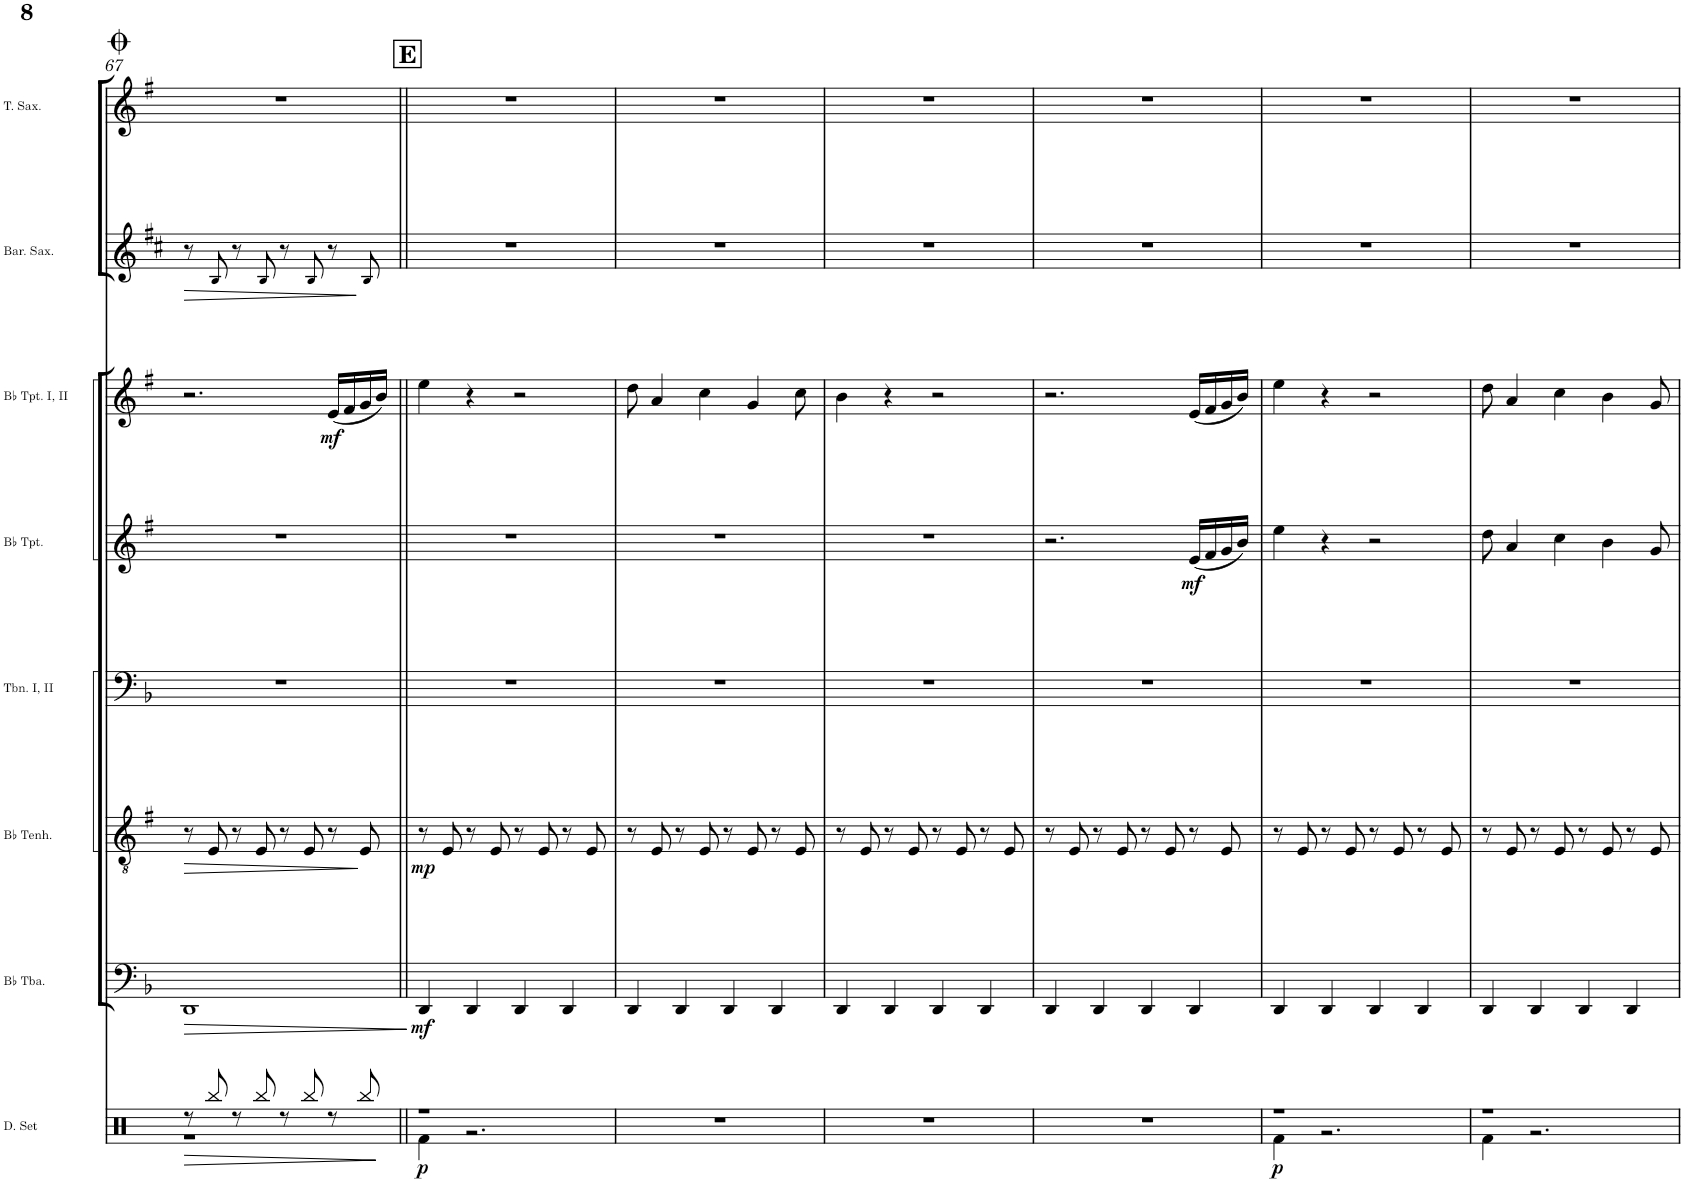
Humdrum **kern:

**kern	**dynam	**kern	**dynam	**kern	**dynam	**kern	**kern	**dynam	**kern	**dynam	**kern	**dynam	**kern
*part8	*part8	*part7	*part7	*part6	*part6	*part5	*part4	*part4	*part3	*part3	*part2	*part2	*part1
*staff8	*staff8	*staff7	*staff7	*staff6	*staff6	*staff5	*staff4	*staff4	*staff3	*staff3	*staff2	*staff2	*staff1
*I"Drumset	*	*I"Bb Tuba	*	*I"Bb Tenorhorn	*	*I"Trombone I, II	*I"Bb Trumpet	*	*I"Bb Trumpet I, II	*	*I"Baritone Saxophone	*	*I"Tenor Saxophone
*I'D. Set	*	*I'Bb Tba.	*	*I'Bb Tenh.	*	*I'Tbn. I, II	*I'Bb Tpt.	*	*I'Bb Tpt. I, II	*	*I'Bar. Sax.	*	*I'T. Sax.
!!LO:PB:g=z
*clefX	*	*clefF4	*	*clefGv2	*	*clefF4	*clefG2	*	*clefG2	*	*clefG2	*	*clefG2
*	*	*	*	*Trd1c2	*	*	*Trd1c2	*	*Trd1c2	*	*Trd12c21	*	*Trd8c14
*k[]	*	*k[b-]	*	*k[f#]	*	*k[b-]	*k[f#]	*	*k[f#]	*	*k[f#c#]	*	*k[f#]
*M4/4	*	*M4/4	*	*M4/4	*	*M4/4	*M4/4	*	*M4/4	*	*M4/4	*	*M4/4
=67	=67	=67	=67	=67	=67	=67	=67	=67	=67	=67	=67	=67	=67
!	!LO:HP:b	!	!LO:HP:b	!	!LO:HP:b	!	!	!	!	!	!	!LO:HP:b	!
*^	*	*	*	*	*	*	*	*	*	*	*	*	*
8r	1r	>	1DD	>	8r	>	1r	1r	.	2.r	.	8r	>	1r
8Rbb/	.	.	.	.	8E/	.	.	.	.	.	.	8B/	.	.
8r	.	.	.	.	8r	.	.	.	.	.	.	8r	.	.
8Rbb/	.	.	.	.	8E/	.	.	.	.	.	.	8B/	.	.
8r	.	.	.	.	8r	.	.	.	.	.	.	8r	.	.
8Rbb/	.	.	.	.	8E/	.	.	.	.	.	.	8B/	.	.
!	!	!	!	!	!	!	!	!	!	!	!LO:DY:b	!	!	!
8r	.	.	.	.	8r	.	.	.	.	(16e/LL	mf	8r	.	.
.	.	.	.	.	.	.	.	.	.	16f#/	.	.	.	.
8Rbb/	.	.	.	.	8E/	]	.	.	.	16g/	.	8B/	]	.
.	.	.	.	.	.	.	.	.	.	16b/JJ)	.	.	.	.
*v	*v	*	*	*	*	*	*	*	*	*	*	*	*	*
.	]	.	]	.	.	.	.	.	.	.	.	.	.
!!LO:REH:place=s1:a:B:cj:fs=14:t=E
=68||	=68||	=68||	=68||	=68||	=68||	=68||	=68||	=68||	=68||	=68||	=68||	=68||	=68||
*^	*	*	*	*	*	*	*	*	*	*	*	*	*
!	!	!LO:DY:b	!	!LO:DY:b	!	!LO:DY:b	!	!	!	!	!	!	!	!
1r	4Rf\	p	4DD/	mf	8r	mp	1r	1r	.	4ee\	.	1r	.	1r
.	.	.	.	.	8E/	.	.	.	.	.	.	.	.	.
.	2.r	.	4DD/	.	8r	.	.	.	.	4r	.	.	.	.
.	.	.	.	.	8E/	.	.	.	.	.	.	.	.	.
.	.	.	4DD/	.	8r	.	.	.	.	2r	.	.	.	.
.	.	.	.	.	8E/	.	.	.	.	.	.	.	.	.
.	.	.	4DD/	.	8r	.	.	.	.	.	.	.	.	.
.	.	.	.	.	8E/	.	.	.	.	.	.	.	.	.
*v	*v	*	*	*	*	*	*	*	*	*	*	*	*	*
=69	=69	=69	=69	=69	=69	=69	=69	=69	=69	=69	=69	=69	=69
1r	.	4DD/	.	8r	.	1r	1r	.	8dd\	.	1r	.	1r
.	.	.	.	8E/	.	.	.	.	4a/	.	.	.	.
.	.	4DD/	.	8r	.	.	.	.	.	.	.	.	.
.	.	.	.	8E/	.	.	.	.	4cc\	.	.	.	.
.	.	4DD/	.	8r	.	.	.	.	.	.	.	.	.
.	.	.	.	8E/	.	.	.	.	4g/	.	.	.	.
.	.	4DD/	.	8r	.	.	.	.	.	.	.	.	.
.	.	.	.	8E/	.	.	.	.	8cc\	.	.	.	.
=70	=70	=70	=70	=70	=70	=70	=70	=70	=70	=70	=70	=70	=70
1r	.	4DD/	.	8r	.	1r	1r	.	4b\	.	1r	.	1r
.	.	.	.	8E/	.	.	.	.	.	.	.	.	.
.	.	4DD/	.	8r	.	.	.	.	4r	.	.	.	.
.	.	.	.	8E/	.	.	.	.	.	.	.	.	.
.	.	4DD/	.	8r	.	.	.	.	2r	.	.	.	.
.	.	.	.	8E/	.	.	.	.	.	.	.	.	.
.	.	4DD/	.	8r	.	.	.	.	.	.	.	.	.
.	.	.	.	8E/	.	.	.	.	.	.	.	.	.
=71	=71	=71	=71	=71	=71	=71	=71	=71	=71	=71	=71	=71	=71
1r	.	4DD/	.	8r	.	1r	2.r	.	2.r	.	1r	.	1r
.	.	.	.	8E/	.	.	.	.	.	.	.	.	.
.	.	4DD/	.	8r	.	.	.	.	.	.	.	.	.
.	.	.	.	8E/	.	.	.	.	.	.	.	.	.
.	.	4DD/	.	8r	.	.	.	.	.	.	.	.	.
.	.	.	.	8E/	.	.	.	.	.	.	.	.	.
!	!	!	!	!	!	!	!	!LO:DY:b	!	!	!	!	!
.	.	4DD/	.	8r	.	.	(16e/LL	mf	(16e/LL	.	.	.	.
.	.	.	.	.	.	.	16f#/	.	16f#/	.	.	.	.
.	.	.	.	8E/	.	.	16g/	.	16g/	.	.	.	.
.	.	.	.	.	.	.	16b/JJ)	.	16b/JJ)	.	.	.	.
=72	=72	=72	=72	=72	=72	=72	=72	=72	=72	=72	=72	=72	=72
*^	*	*	*	*	*	*	*	*	*	*	*	*	*
!	!	!LO:DY:b	!	!	!	!	!	!	!	!	!	!	!	!
1r	4Rf\	p	4DD/	.	8r	.	1r	4ee\	.	4ee\	.	1r	.	1r
.	.	.	.	.	8E/	.	.	.	.	.	.	.	.	.
.	2.r	.	4DD/	.	8r	.	.	4r	.	4r	.	.	.	.
.	.	.	.	.	8E/	.	.	.	.	.	.	.	.	.
.	.	.	4DD/	.	8r	.	.	2r	.	2r	.	.	.	.
.	.	.	.	.	8E/	.	.	.	.	.	.	.	.	.
.	.	.	4DD/	.	8r	.	.	.	.	.	.	.	.	.
.	.	.	.	.	8E/	.	.	.	.	.	.	.	.	.
=73	=73	=73	=73	=73	=73	=73	=73	=73	=73	=73	=73	=73	=73	=73
1r	4Rf\	.	4DD/	.	8r	.	1r	8dd\	.	8dd\	.	1r	.	1r
.	.	.	.	.	8E/	.	.	4a/	.	4a/	.	.	.	.
.	2.r	.	4DD/	.	8r	.	.	.	.	.	.	.	.	.
.	.	.	.	.	8E/	.	.	4cc\	.	4cc\	.	.	.	.
.	.	.	4DD/	.	8r	.	.	.	.	.	.	.	.	.
.	.	.	.	.	8E/	.	.	4b\	.	4b\	.	.	.	.
.	.	.	4DD/	.	8r	.	.	.	.	.	.	.	.	.
.	.	.	.	.	8E/	.	.	8g/	.	8g/	.	.	.	.
*v	*v	*	*	*	*	*	*	*	*	*	*	*	*	*
=	=	=	=	=	=	=	=	=	=	=	=	=	=
*-	*-	*-	*-	*-	*-	*-	*-	*-	*-	*-	*-	*-	*-
